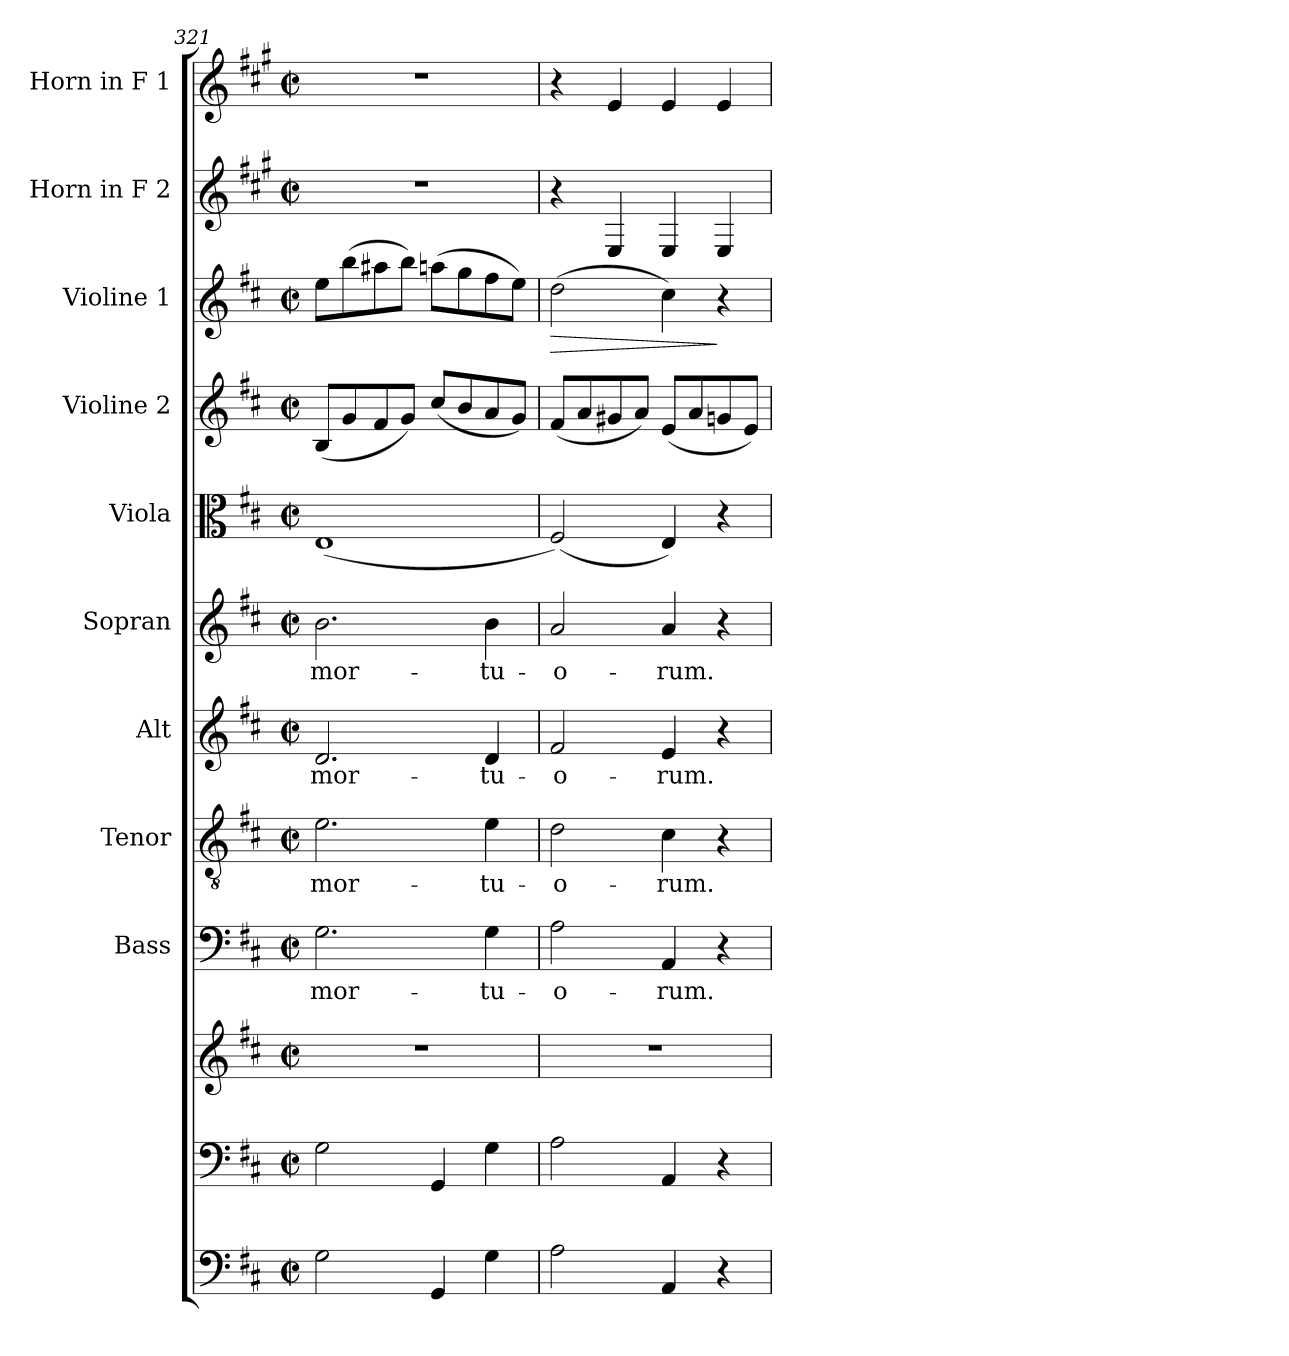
**kern	**kern	**kern	**kern	**text	**kern	**text	**kern	**text	**kern	**text	**kern	**kern	**kern	**dynam	**kern	**kern
*part11	*part10	*part10	*part9	*part9	*part8	*part8	*part7	*part7	*part6	*part6	*part5	*part4	*part3	*part3	*part2	*part1
*staff12	*staff11	*staff10	*staff9	*staff9	*staff8	*staff8	*staff7	*staff7	*staff6	*staff6	*staff5	*staff4	*staff3	*staff3	*staff2	*staff1
*	*	*	*I"Bass	*	*I"Tenor	*	*I"Alt	*	*I"Sopran	*	*I"Viola	*I"Violine 2	*I"Violine 1	*	*I"Horn in F 2	*I"Horn in F 1
*	*	*	*I'B.	*	*I'T.	*	*I'A.	*	*I'S.	*	*I'Vla.	*I'Vl. 2	*I'Vl. 1	*	*	*
!!LO:PB:g=z
*clefF4	*clefF4	*clefG2	*clefF4	*	*clefGv2	*	*clefG2	*	*clefG2	*	*clefC3	*clefG2	*clefG2	*	*clefG2	*clefG2
*ITrd7c12	*	*	*	*	*	*	*	*	*	*	*	*	*	*	*ITrd4c7	*ITrd4c7
*k[f#c#]	*k[f#c#]	*k[f#c#]	*k[f#c#]	*	*k[f#c#]	*	*k[f#c#]	*	*k[f#c#]	*	*k[f#c#]	*k[f#c#]	*k[f#c#]	*	*k[f#c#]	*k[f#c#]
*D:	*D:	*D:	*D:	*	*D:	*	*D:	*	*D:	*	*D:	*D:	*D:	*	*D:	*D:
*M2/2	*M2/2	*M2/2	*M2/2	*	*M2/2	*	*M2/2	*	*M2/2	*	*M2/2	*M2/2	*M2/2	*	*M2/2	*M2/2
*met(c|)	*met(c|)	*met(c|)	*met(c|)	*	*met(c|)	*	*met(c|)	*	*met(c|)	*	*met(c|)	*met(c|)	*met(c|)	*	*met(c|)	*met(c|)
=321	=321	=321	=321	=321	=321	=321	=321	=321	=321	=321	=321	=321	=321	=321	=321	=321
!	!	!	!	!LO:LY:b	!	!LO:LY:b	!	!LO:LY:b	!	!LO:LY:b	!	!	!	!	!	!
2GG\	2G\	1r	2.G\	mor-	2.e\	mor-	2.d/	mor-	2.b\	mor-	(<1E	(<8B/L	8ee\L	.	1r	1r
.	.	.	.	.	.	.	.	.	.	.	.	8g/	(>8bb\	.	.	.
.	.	.	.	.	.	.	.	.	.	.	.	8f#/	8aa#X\	.	.	.
.	.	.	.	.	.	.	.	.	.	.	.	8g/J)	8bb\J)	.	.	.
4GGG/	4GG/	.	.	.	.	.	.	.	.	.	.	(<8cc#/L	(>8aan\L	.	.	.
.	.	.	.	.	.	.	.	.	.	.	.	8b/	8gg\	.	.	.
!	!	!	!	!LO:LY:b	!	!LO:LY:b	!	!LO:LY:b	!	!LO:LY:b	!	!	!	!	!	!
4GG\	4G\	.	4G\	-tu-	4e\	-tu-	4d/	-tu-	4b\	-tu-	.	8a/	8ff#\	.	.	.
.	.	.	.	.	.	.	.	.	.	.	.	8g/J)	8ee\J)	.	.	.
=322	=322	=322	=322	=322	=322	=322	=322	=322	=322	=322	=322	=322	=322	=322	=322	=322
!	!	!	!	!LO:LY:b	!	!LO:LY:b	!	!LO:LY:b	!	!LO:LY:b	!	!	!	!LO:HP:b	!	!
2AA\	2A\	1r	2A\	-o-	2d\	-o-	2f#/	-o-	2a/	-o-	(<2F#/)	(<8f#/L	(>2dd\	>	4r	4r
.	.	.	.	.	.	.	.	.	.	.	.	8a/	.	.	.	.
.	.	.	.	.	.	.	.	.	.	.	.	8g#X/	.	.	4AA/	4A/
.	.	.	.	.	.	.	.	.	.	.	.	8a/J)	.	.	.	.
!	!	!	!	!LO:LY:b	!	!LO:LY:b	!	!LO:LY:b	!	!LO:LY:b	!	!	!	!	!	!
4AAA/	4AA/	.	4AA/	-rum.	4c#\	-rum.	4e/	-rum.	4a/	-rum.	4E/)	(<8e/L	4cc#\)	.	4AA/	4A/
.	.	.	.	.	.	.	.	.	.	.	.	8a/	.	.	.	.
4r	4r	.	4r	.	4r	.	4r	.	4r	.	4r	8gn/	4r	]	4AA/	4A/
.	.	.	.	.	.	.	.	.	.	.	.	8e/J)	.	.	.	.
=	=	=	=	=	=	=	=	=	=	=	=	=	=	=	=	=
*-	*-	*-	*-	*-	*-	*-	*-	*-	*-	*-	*-	*-	*-	*-	*-	*-
